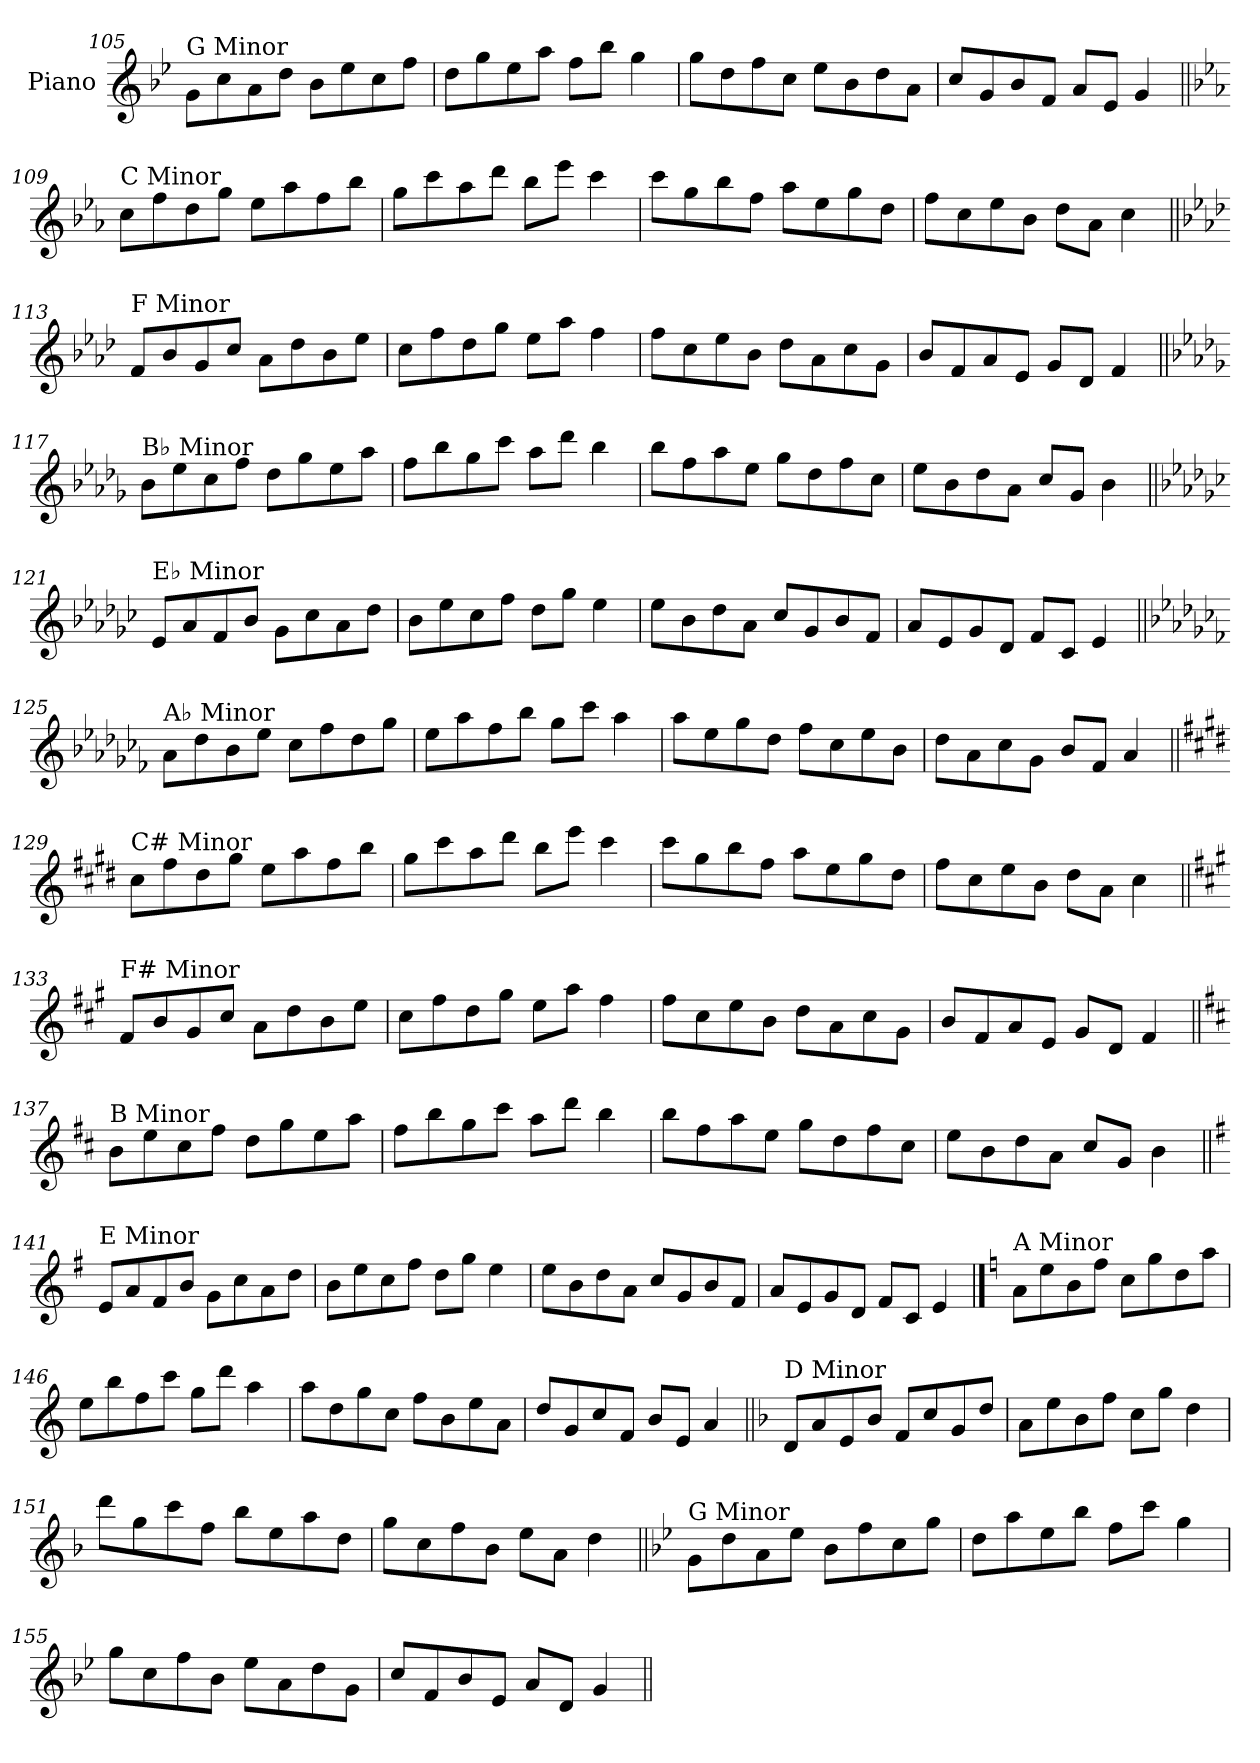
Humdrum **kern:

**kern
*part1
*staff1
*I"Piano
*I'Pno.
!!LO:LB:g=z
*clefG2
*k[b-e-]
=105
!LO:TX:a:t=G Minor
8g\L
8cc\
8a\
8dd\J
8b-\L
8ee-\
8cc\
8ff\J
=106
8dd\L
8gg\
8ee-\
8aa\J
8ff\L
8bb-\J
4gg\
=107
8gg\L
8dd\
8ff\
8cc\J
8ee-\L
8b-\
8dd\
8a\J
=108
8cc/L
8g/
8b-/
8f/J
8a/L
8e-/J
4g/
!!LO:LB:g=z
=109||
*k[b-e-a-]
!LO:TX:a:t=C Minor
8cc\L
8ff\
8dd\
8gg\J
8ee-\L
8aa-\
8ff\
8bb-\J
=110
8gg\L
8ccc\
8aa-\
8ddd\J
8bb-\L
8eee-\J
4ccc\
=111
8ccc\L
8gg\
8bb-\
8ff\J
8aa-\L
8ee-\
8gg\
8dd\J
=112
8ff\L
8cc\
8ee-\
8b-\J
8dd\L
8a-\J
4cc\
!!LO:LB:g=z
=113||
*k[b-e-a-d-]
!LO:TX:a:t=F Minor
8f/L
8b-/
8g/
8cc/J
8a-\L
8dd-\
8b-\
8ee-\J
=114
8cc\L
8ff\
8dd-\
8gg\J
8ee-\L
8aa-\J
4ff\
=115
8ff\L
8cc\
8ee-\
8b-\J
8dd-\L
8a-\
8cc\
8g\J
=116
8b-/L
8f/
8a-/
8e-/J
8g/L
8d-/J
4f/
!!LO:LB:g=z
=117||
*k[b-e-a-d-g-]
!LO:TX:a:t=B♭ Minor
8b-\L
8ee-\
8cc\
8ff\J
8dd-\L
8gg-\
8ee-\
8aa-\J
=118
8ff\L
8bb-\
8gg-\
8ccc\J
8aa-\L
8ddd-\J
4bb-\
=119
8bb-\L
8ff\
8aa-\
8ee-\J
8gg-\L
8dd-\
8ff\
8cc\J
=120
8ee-\L
8b-\
8dd-\
8a-\J
8cc/L
8g-/J
4b-\
!!LO:LB:g=z
=121||
*k[b-e-a-d-g-c-]
!LO:TX:a:t=E♭ Minor
8e-/L
8a-/
8f/
8b-/J
8g-\L
8cc-\
8a-\
8dd-\J
=122
8b-\L
8ee-\
8cc-\
8ff\J
8dd-\L
8gg-\J
4ee-\
=123
8ee-\L
8b-\
8dd-\
8a-\J
8cc-/L
8g-/
8b-/
8f/J
=124
8a-/L
8e-/
8g-/
8d-/J
8f/L
8c-/J
4e-/
!!LO:LB:g=z
=125||
*k[b-e-a-d-g-c-f-]
!LO:TX:a:t=A♭ Minor
8a-\L
8dd-\
8b-\
8ee-\J
8cc-\L
8ff-\
8dd-\
8gg-\J
=126
8ee-\L
8aa-\
8ff-\
8bb-\J
8gg-\L
8ccc-\J
4aa-\
=127
8aa-\L
8ee-\
8gg-\
8dd-\J
8ff-\L
8cc-\
8ee-\
8b-\J
=128
8dd-\L
8a-\
8cc-\
8g-\J
8b-/L
8f-/J
4a-/
!!LO:LB:g=z
=129||
*k[f#c#g#d#]
!LO:TX:a:t=C# Minor
8cc#\L
8ff#\
8dd#\
8gg#\J
8ee\L
8aa\
8ff#\
8bb\J
=130
8gg#\L
8ccc#\
8aa\
8ddd#\J
8bb\L
8eee\J
4ccc#\
=131
8ccc#\L
8gg#\
8bb\
8ff#\J
8aa\L
8ee\
8gg#\
8dd#\J
=132
8ff#\L
8cc#\
8ee\
8b\J
8dd#\L
8a\J
4cc#\
!!LO:LB:g=z
=133||
*k[f#c#g#]
!LO:TX:a:t=F# Minor
8f#/L
8b/
8g#/
8cc#/J
8a\L
8dd\
8b\
8ee\J
=134
8cc#\L
8ff#\
8dd\
8gg#\J
8ee\L
8aa\J
4ff#\
=135
8ff#\L
8cc#\
8ee\
8b\J
8dd\L
8a\
8cc#\
8g#\J
=136
8b/L
8f#/
8a/
8e/J
8g#/L
8d/J
4f#/
!!LO:LB:g=z
=137||
*k[f#c#]
!LO:TX:a:t=B Minor
8b\L
8ee\
8cc#\
8ff#\J
8dd\L
8gg\
8ee\
8aa\J
=138
8ff#\L
8bb\
8gg\
8ccc#\J
8aa\L
8ddd\J
4bb\
=139
8bb\L
8ff#\
8aa\
8ee\J
8gg\L
8dd\
8ff#\
8cc#\J
=140
8ee\L
8b\
8dd\
8a\J
8cc#/L
8g/J
4b\
!!LO:LB:g=z
=141||
*k[f#]
!LO:TX:a:t=E Minor
8e/L
8a/
8f#/
8b/J
8g\L
8cc\
8a\
8dd\J
=142
8b\L
8ee\
8cc\
8ff#\J
8dd\L
8gg\J
4ee\
=143
8ee\L
8b\
8dd\
8a\J
8cc/L
8g/
8b/
8f#/J
=144
8a/L
8e/
8g/
8d/J
8f#/L
8c/J
4e/
!!LO:PB:g=z
==145
*k[]
!LO:TX:a:t=A Minor
8a\L
8ee\
8b\
8ff\J
8cc\L
8gg\
8dd\
8aa\J
=146
8ee\L
8bb\
8ff\
8ccc\J
8gg\L
8ddd\J
4aa\
=147
8aa\L
8dd\
8gg\
8cc\J
8ff\L
8b\
8ee\
8a\J
=148
8dd/L
8g/
8cc/
8f/J
8b/L
8e/J
4a/
!!LO:LB:g=z
=149||
*k[b-]
!LO:TX:a:t=D Minor
8d/L
8a/
8e/
8b-/J
8f/L
8cc/
8g/
8dd/J
=150
8a\L
8ee\
8b-\
8ff\J
8cc\L
8gg\J
4dd\
=151
8ddd\L
8gg\
8ccc\
8ff\J
8bb-\L
8ee\
8aa\
8dd\J
=152
8gg\L
8cc\
8ff\
8b-\J
8ee\L
8a\J
4dd\
!!LO:LB:g=z
=153||
*k[b-e-]
!LO:TX:a:t=G Minor
8g\L
8dd\
8a\
8ee-\J
8b-\L
8ff\
8cc\
8gg\J
=154
8dd\L
8aa\
8ee-\
8bb-\J
8ff\L
8ccc\J
4gg\
=155
8gg\L
8cc\
8ff\
8b-\J
8ee-\L
8a\
8dd\
8g\J
=156
8cc/L
8f/
8b-/
8e-/J
8a/L
8d/J
4g/
=||
*-
